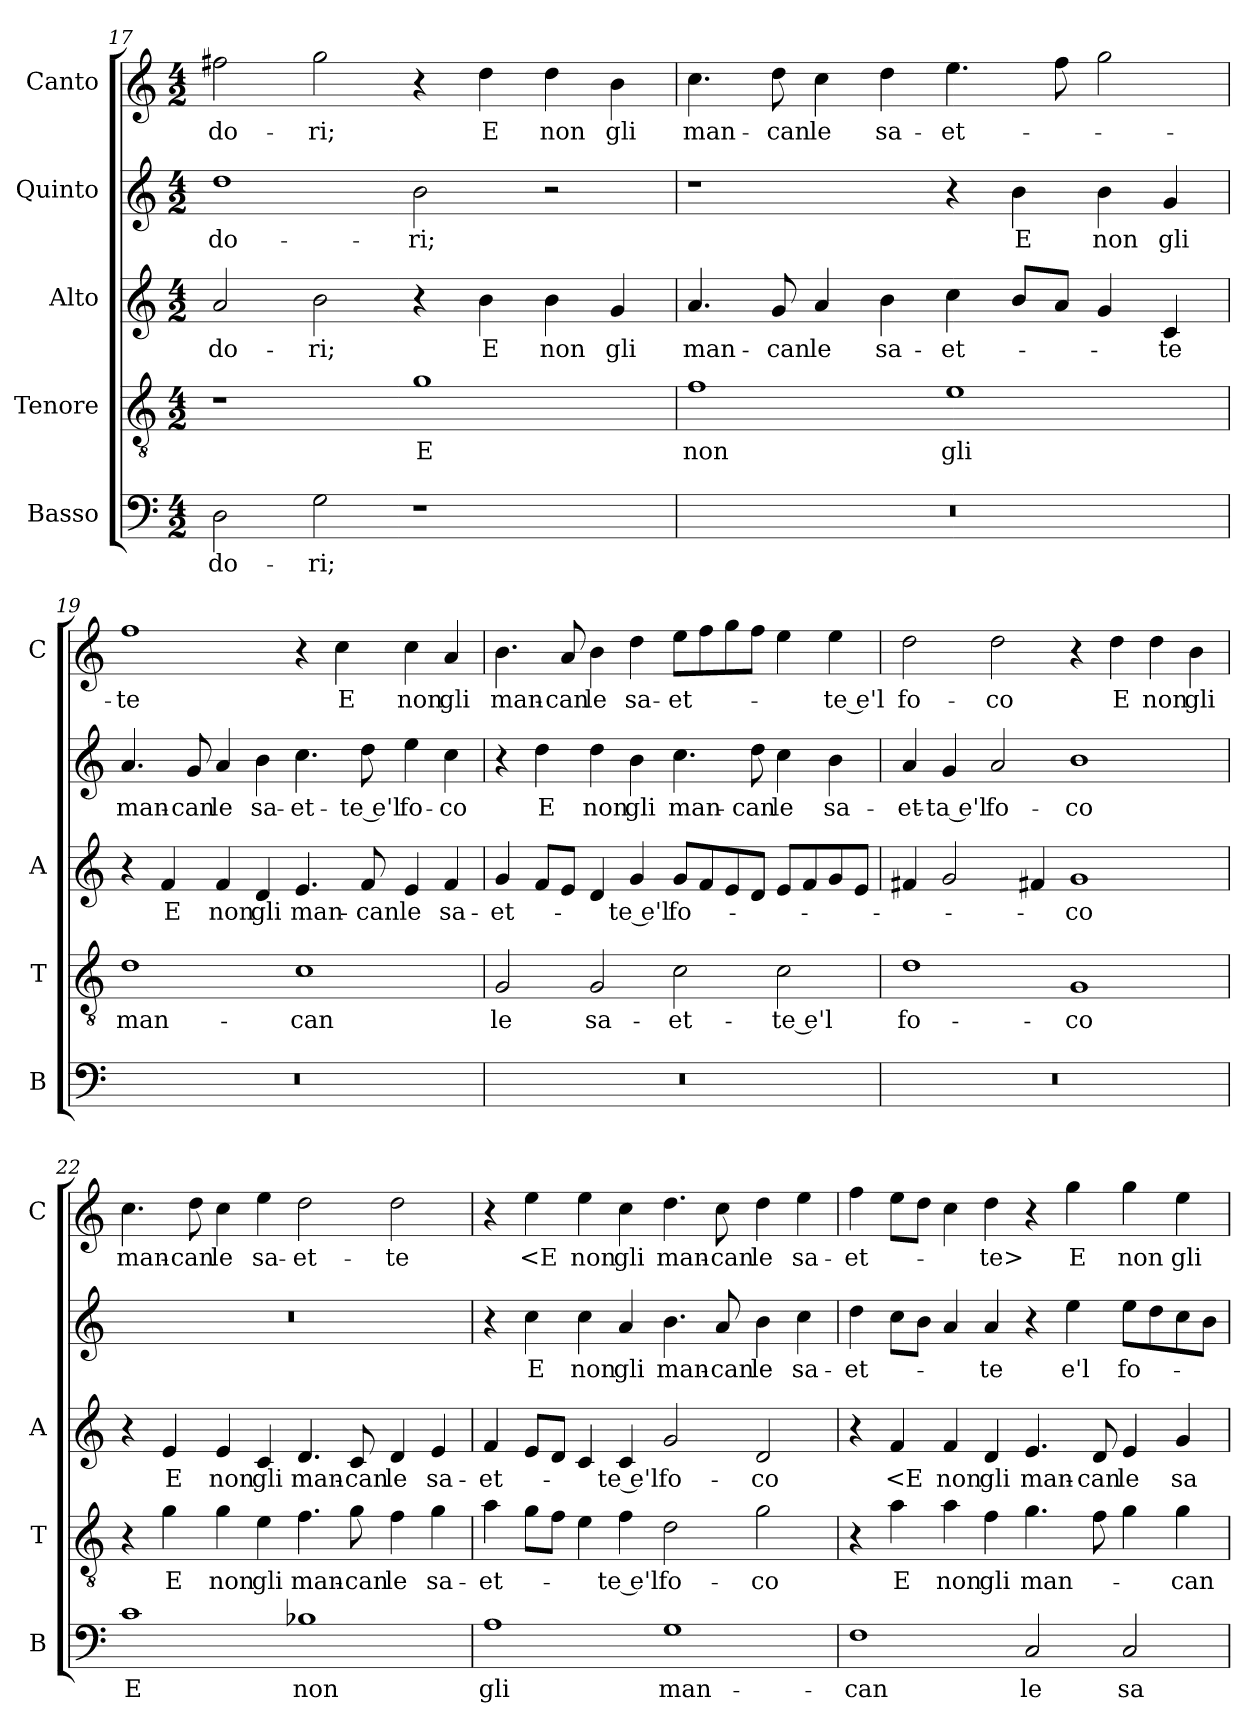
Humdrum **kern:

**kern	**text	**kern	**text	**kern	**text	**kern	**text	**kern	**text
*part5	*part5	*part4	*part4	*part3	*part3	*part2	*part2	*part1	*part1
*staff5	*staff5	*staff4	*staff4	*staff3	*staff3	*staff2	*staff2	*staff1	*staff1
*I"Basso	*	*I"Tenore	*	*I"Alto	*	*I"Quinto	*	*I"Canto	*
*I'B	*	*I'T	*	*I'A	*	*	*	*I'C	*
*clefF4	*	*clefGv2	*	*clefG2	*	*clefG2	*	*clefG2	*
*k[]	*	*k[]	*	*k[]	*	*k[]	*	*k[]	*
*M4/2	*	*M4/2	*	*M4/2	*	*M4/2	*	*M4/2	*
=17	=17	=17	=17	=17	=17	=17	=17	=17	=17
2D	-do-	1r	.	2a	-do-	1dd	-do-	2ff#X	-do-
2G	-ri;	.	.	2b	-ri;	.	.	2gg	-ri;
1r	.	1g	E	4r	.	2b	-ri;	4r	.
.	.	.	.	4b	E	.	.	4dd	E
.	.	.	.	4b	non	2r	.	4dd	non
.	.	.	.	4g	gli	.	.	4b	gli
=18	=18	=18	=18	=18	=18	=18	=18	=18	=18
0r	.	1f	non	4.a	man-	1r	.	4.cc	man-
.	.	.	.	8g	-can	.	.	8dd	-can
.	.	.	.	4a	le	.	.	4cc	le
.	.	.	.	4b	sa-	.	.	4dd	sa-
.	.	1e	gli	4cc	-et-	4r	.	4.ee	-et-
.	.	.	.	8bL	.	4b	E	.	.
.	.	.	.	8aJ	.	.	.	8ff	.
.	.	.	.	4g	.	4b	non	2gg	.
.	.	.	.	4c	-te	4g	gli	.	.
=19	=19	=19	=19	=19	=19	=19	=19	=19	=19
0r	.	1d	man-	4r	.	4.a	man-	1ff	-te
.	.	.	.	4f	E	.	.	.	.
.	.	.	.	.	.	8g	-can	.	.
.	.	.	.	4f	non	4a	le	.	.
.	.	.	.	4d	gli	4b	sa-	.	.
.	.	1c	-can	4.e	man-	4.cc	-et-	4r	.
.	.	.	.	.	.	.	.	4cc	E
.	.	.	.	8f	-can	8dd	-te e'l	.	.
.	.	.	.	4e	le	4ee	fo-	4cc	non
.	.	.	.	4f	sa-	4cc	-co	4a	gli
=20	=20	=20	=20	=20	=20	=20	=20	=20	=20
0r	.	2G	le	4g	-et-	4r	.	4.b	man-
.	.	.	.	8fL	.	4dd	E	.	.
.	.	.	.	8eJ	.	.	.	8a	-can
.	.	2G	sa-	4d	.	4dd	non	4b	le
.	.	.	.	4g	-te e'l	4b	gli	4dd	sa-
.	.	2c	-et-	8gL	fo-	4.cc	man-	8eeL	-et-
.	.	.	.	8f	.	.	.	8ff	.
.	.	.	.	8e	.	.	.	8gg	.
.	.	.	.	8dJ	.	8dd	-can	8ffJ	.
.	.	2c	-te e'l	8eL	.	4cc	le	4ee	.
.	.	.	.	8f	.	.	.	.	.
.	.	.	.	8g	.	4b	sa-	4ee	-te e'l
.	.	.	.	8eJ	.	.	.	.	.
=21	=21	=21	=21	=21	=21	=21	=21	=21	=21
0r	.	1d	fo-	4f#X	.	4a	-et-	2dd	fo-
.	.	.	.	2g	.	4g	-ta e'l	.	.
.	.	.	.	.	.	2a	fo-	2dd	-co
.	.	.	.	4f#X	.	.	.	.	.
.	.	1G	-co	1g	-co	1b	-co	4r	.
.	.	.	.	.	.	.	.	4dd	E
.	.	.	.	.	.	.	.	4dd	non
.	.	.	.	.	.	.	.	4b	gli
=22	=22	=22	=22	=22	=22	=22	=22	=22	=22
1c	E	4r	.	4r	.	0r	.	4.cc	man-
.	.	4g	E	4e	E	.	.	.	.
.	.	.	.	.	.	.	.	8dd	-can
.	.	4g	non	4e	non	.	.	4cc	le
.	.	4e	gli	4c	gli	.	.	4ee	sa-
1B-X	non	4.f	man-	4.d	man-	.	.	2dd	-et-
.	.	8g	-can	8c	-can	.	.	.	.
.	.	4f	le	4d	le	.	.	2dd	-te
.	.	4g	sa-	4e	sa-	.	.	.	.
=23	=23	=23	=23	=23	=23	=23	=23	=23	=23
1A	gli	4a	-et-	4f	-et-	4r	.	4r	.
.	.	8gL	.	8eL	.	4cc	E	4ee	<E
.	.	8fJ	.	8dJ	.	.	.	.	.
.	.	4e	.	4c	.	4cc	non	4ee	non
.	.	4f	-te e'l	4c	-te e'l	4a	gli	4cc	gli
1G	man-	2d	fo-	2g	fo-	4.b	man-	4.dd	man-
.	.	.	.	.	.	8a	-can	8cc	-can
.	.	2g	-co	2d	-co	4b	le	4dd	le
.	.	.	.	.	.	4cc	sa-	4ee	sa-
=24	=24	=24	=24	=24	=24	=24	=24	=24	=24
1F	-can	4r	.	4r	.	4dd	-et-	4ff	-et-
.	.	4a	E	4f	<E	8ccL	.	8eeL	.
.	.	.	.	.	.	8bJ	.	8ddJ	.
.	.	4a	non	4f	non	4a	.	4cc	.
.	.	4f	gli	4d	gli	4a	-te	4dd	-te>
2C	le	4.g	man-	4.e	man-	4r	.	4r	.
.	.	.	.	.	.	4ee	e'l	4gg	E
.	.	8f	.	8d	-can	.	.	.	.
2C	sa-	4g	.	4e	le	8eeL	fo-	4gg	non
.	.	.	.	.	.	8dd	.	.	.
.	.	4g	-can	4g	sa-	8cc	.	4ee	gli
.	.	.	.	.	.	8bJ	.	.	.
=	=	=	=	=	=	=	=	=	=
*-	*-	*-	*-	*-	*-	*-	*-	*-	*-
